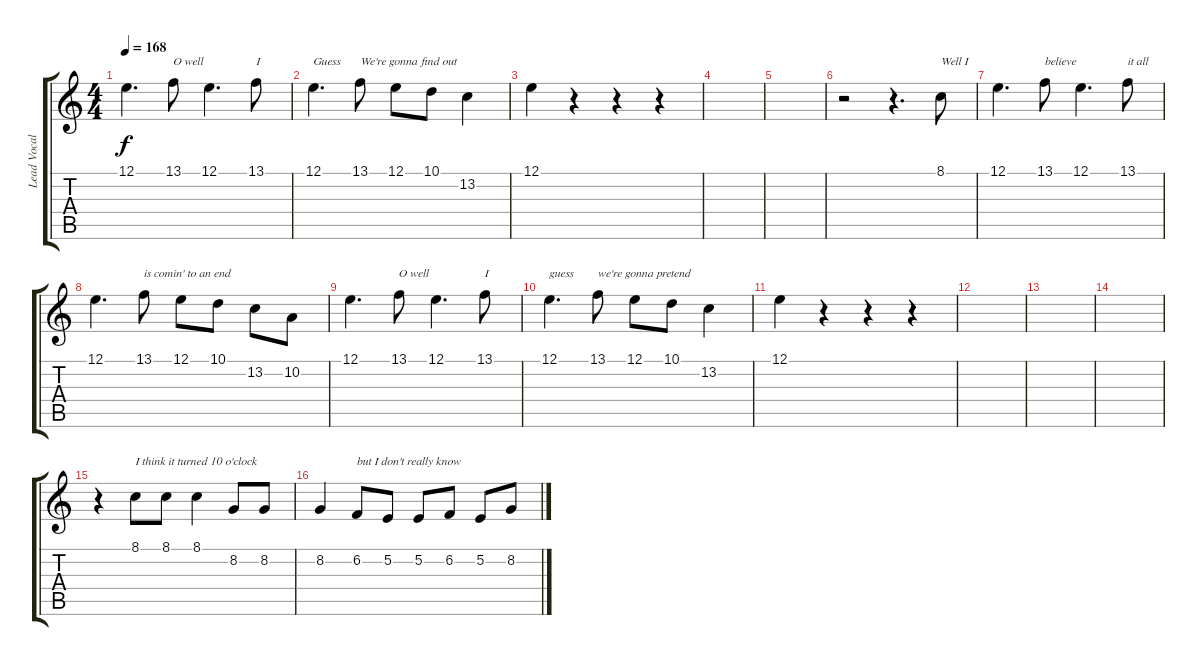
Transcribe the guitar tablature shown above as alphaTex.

\track ("Lead Vocals" "Lead Vocal") {instrument acousticgrandpiano}
\staff {score tabs}
\tuning (E4 B3 G3 D3 A2 E2) {hide}
\ts (4 4)
\tempo 168
\clef g2
\ks c
12.1.4{d dy f} 13.1.8{txt "O well"} 12.1.4{d} 13.1.8{txt "I"} |
12.1.4{d txt "Guess"} 13.1.8{txt "We're gonna find out"} 12.1.8 10.1.8 13.2.4 |
12.1.4 r.4 r.4 r.4 |
|
|
r.2 r.4{d} 8.1.8{txt "Well I"} |
12.1.4{d} 13.1.8{txt "believe"} 12.1.4{d} 13.1.8{txt "it all"} |
12.1.4{d} 13.1.8{txt "is comin' to an end"} 12.1.8 10.1.8 13.2.8 10.2.8 |
12.1.4{d} 13.1.8{txt "O well"} 12.1.4{d} 13.1.8{txt "I"} |
12.1.4{d txt "guess"} 13.1.8{txt "we're gonna pretend"} 12.1.8 10.1.8 13.2.4 |
12.1.4 r.4 r.4 r.4 |
|
|
|
r.4 8.1.8{txt "I think it turned 10 o'clock"} 8.1.8 8.1.4 8.2.8 8.2.8 |
8.2.4 6.2.8{txt "but I don't really know"} 5.2.8 5.2.8 6.2.8 5.2.8 8.2.8
